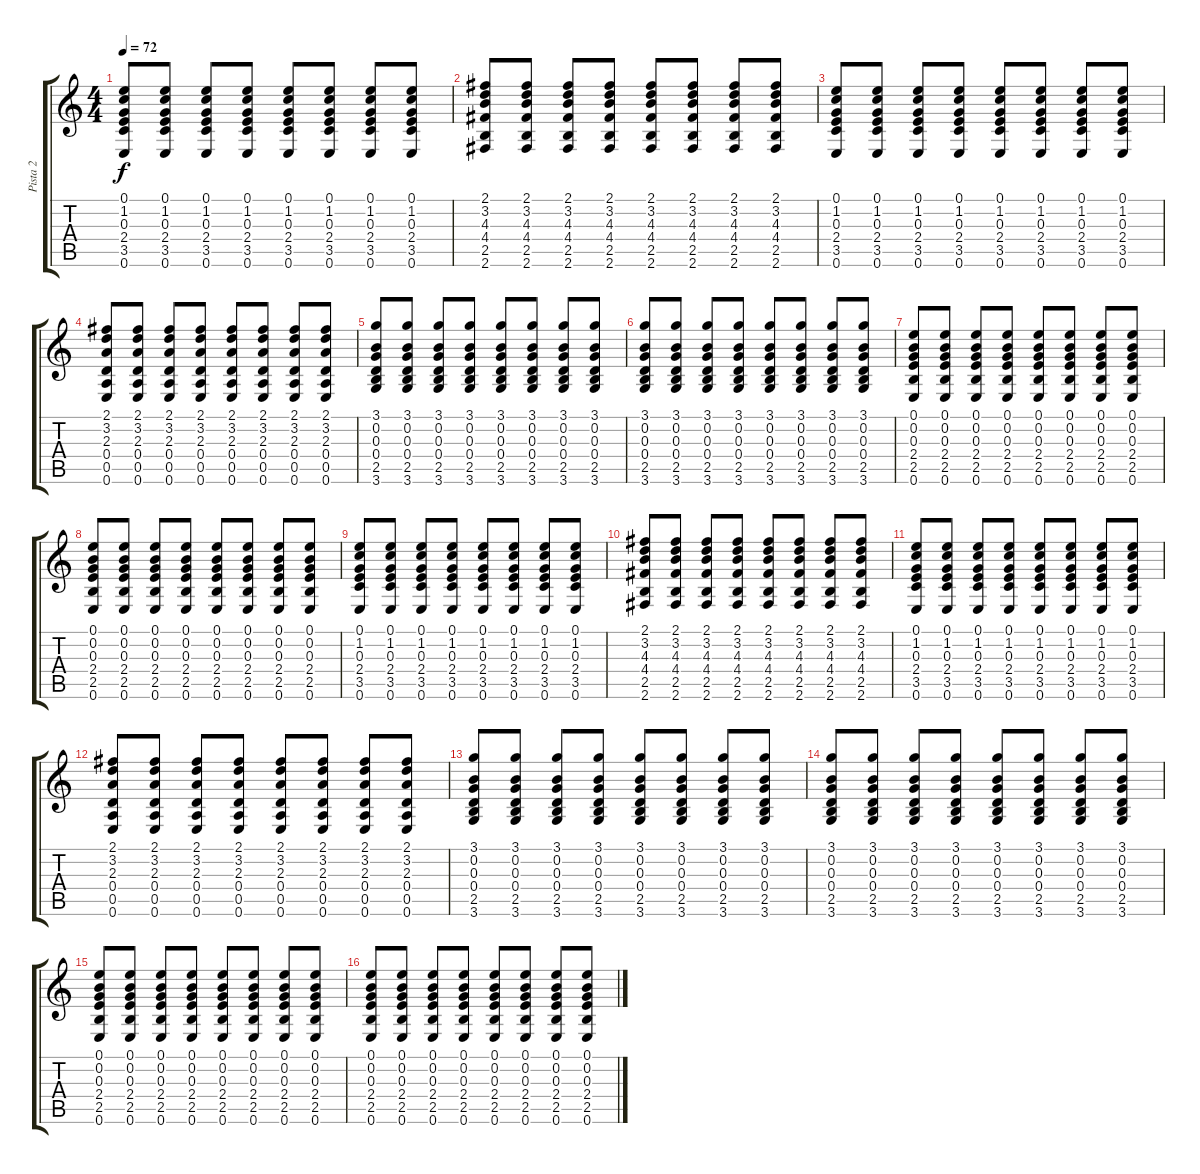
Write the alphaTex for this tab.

\track ("Pista 2" "Pista 2") {instrument overdrivenguitar}
\staff {score tabs}
\tuning (E4 B3 G3 D3 A2 E2) {hide}
\ts (4 4)
\tempo 72
\clef g2
\ks c
(0.1 1.2 0.3 2.4 3.5 0.6).8{dy f} (0.1 1.2 0.3 2.4 3.5 0.6).8 (0.1 1.2 0.3 2.4 3.5 0.6).8 (0.1 1.2 0.3 2.4 3.5 0.6).8 (0.1 1.2 0.3 2.4 3.5 0.6).8 (0.1 1.2 0.3 2.4 3.5 0.6).8 (0.1 1.2 0.3 2.4 3.5 0.6).8 (0.1 1.2 0.3 2.4 3.5 0.6).8 |
(2.1 3.2 4.3 4.4 2.5 2.6).8 (2.1 3.2 4.3 4.4 2.5 2.6).8 (2.1 3.2 4.3 4.4 2.5 2.6).8 (2.1 3.2 4.3 4.4 2.5 2.6).8 (2.1 3.2 4.3 4.4 2.5 2.6).8 (2.1 3.2 4.3 4.4 2.5 2.6).8 (2.1 3.2 4.3 4.4 2.5 2.6).8 (2.1 3.2 4.3 4.4 2.5 2.6).8 |
(0.1 1.2 0.3 2.4 3.5 0.6).8 (0.1 1.2 0.3 2.4 3.5 0.6).8 (0.1 1.2 0.3 2.4 3.5 0.6).8 (0.1 1.2 0.3 2.4 3.5 0.6).8 (0.1 1.2 0.3 2.4 3.5 0.6).8 (0.1 1.2 0.3 2.4 3.5 0.6).8 (0.1 1.2 0.3 2.4 3.5 0.6).8 (0.1 1.2 0.3 2.4 3.5 0.6).8 |
(2.1 3.2 2.3 0.4 0.5 0.6).8 (2.1 3.2 2.3 0.4 0.5 0.6).8 (2.1 3.2 2.3 0.4 0.5 0.6).8 (2.1 3.2 2.3 0.4 0.5 0.6).8 (2.1 3.2 2.3 0.4 0.5 0.6).8 (2.1 3.2 2.3 0.4 0.5 0.6).8 (2.1 3.2 2.3 0.4 0.5 0.6).8 (2.1 3.2 2.3 0.4 0.5 0.6).8 |
(3.1 0.2 0.3 0.4 2.5 3.6).8 (3.1 0.2 0.3 0.4 2.5 3.6).8 (3.1 0.2 0.3 0.4 2.5 3.6).8 (3.1 0.2 0.3 0.4 2.5 3.6).8 (3.1 0.2 0.3 0.4 2.5 3.6).8 (3.1 0.2 0.3 0.4 2.5 3.6).8 (3.1 0.2 0.3 0.4 2.5 3.6).8 (3.1 0.2 0.3 0.4 2.5 3.6).8 |
(3.1 0.2 0.3 0.4 2.5 3.6).8 (3.1 0.2 0.3 0.4 2.5 3.6).8 (3.1 0.2 0.3 0.4 2.5 3.6).8 (3.1 0.2 0.3 0.4 2.5 3.6).8 (3.1 0.2 0.3 0.4 2.5 3.6).8 (3.1 0.2 0.3 0.4 2.5 3.6).8 (3.1 0.2 0.3 0.4 2.5 3.6).8 (3.1 0.2 0.3 0.4 2.5 3.6).8 |
(0.1 0.2 0.3 2.4 2.5 0.6).8 (0.1 0.2 0.3 2.4 2.5 0.6).8 (0.1 0.2 0.3 2.4 2.5 0.6).8 (0.1 0.2 0.3 2.4 2.5 0.6).8 (0.1 0.2 0.3 2.4 2.5 0.6).8 (0.1 0.2 0.3 2.4 2.5 0.6).8 (0.1 0.2 0.3 2.4 2.5 0.6).8 (0.1 0.2 0.3 2.4 2.5 0.6).8 |
(0.1 0.2 0.3 2.4 2.5 0.6).8 (0.1 0.2 0.3 2.4 2.5 0.6).8 (0.1 0.2 0.3 2.4 2.5 0.6).8 (0.1 0.2 0.3 2.4 2.5 0.6).8 (0.1 0.2 0.3 2.4 2.5 0.6).8 (0.1 0.2 0.3 2.4 2.5 0.6).8 (0.1 0.2 0.3 2.4 2.5 0.6).8 (0.1 0.2 0.3 2.4 2.5 0.6).8 |
(0.1 1.2 0.3 2.4 3.5 0.6).8 (0.1 1.2 0.3 2.4 3.5 0.6).8 (0.1 1.2 0.3 2.4 3.5 0.6).8 (0.1 1.2 0.3 2.4 3.5 0.6).8 (0.1 1.2 0.3 2.4 3.5 0.6).8 (0.1 1.2 0.3 2.4 3.5 0.6).8 (0.1 1.2 0.3 2.4 3.5 0.6).8 (0.1 1.2 0.3 2.4 3.5 0.6).8 |
(2.1 3.2 4.3 4.4 2.5 2.6).8 (2.1 3.2 4.3 4.4 2.5 2.6).8 (2.1 3.2 4.3 4.4 2.5 2.6).8 (2.1 3.2 4.3 4.4 2.5 2.6).8 (2.1 3.2 4.3 4.4 2.5 2.6).8 (2.1 3.2 4.3 4.4 2.5 2.6).8 (2.1 3.2 4.3 4.4 2.5 2.6).8 (2.1 3.2 4.3 4.4 2.5 2.6).8 |
(0.1 1.2 0.3 2.4 3.5 0.6).8 (0.1 1.2 0.3 2.4 3.5 0.6).8 (0.1 1.2 0.3 2.4 3.5 0.6).8 (0.1 1.2 0.3 2.4 3.5 0.6).8 (0.1 1.2 0.3 2.4 3.5 0.6).8 (0.1 1.2 0.3 2.4 3.5 0.6).8 (0.1 1.2 0.3 2.4 3.5 0.6).8 (0.1 1.2 0.3 2.4 3.5 0.6).8 |
(2.1 3.2 2.3 0.4 0.5 0.6).8 (2.1 3.2 2.3 0.4 0.5 0.6).8 (2.1 3.2 2.3 0.4 0.5 0.6).8 (2.1 3.2 2.3 0.4 0.5 0.6).8 (2.1 3.2 2.3 0.4 0.5 0.6).8 (2.1 3.2 2.3 0.4 0.5 0.6).8 (2.1 3.2 2.3 0.4 0.5 0.6).8 (2.1 3.2 2.3 0.4 0.5 0.6).8 |
(3.1 0.2 0.3 0.4 2.5 3.6).8 (3.1 0.2 0.3 0.4 2.5 3.6).8 (3.1 0.2 0.3 0.4 2.5 3.6).8 (3.1 0.2 0.3 0.4 2.5 3.6).8 (3.1 0.2 0.3 0.4 2.5 3.6).8 (3.1 0.2 0.3 0.4 2.5 3.6).8 (3.1 0.2 0.3 0.4 2.5 3.6).8 (3.1 0.2 0.3 0.4 2.5 3.6).8 |
(3.1 0.2 0.3 0.4 2.5 3.6).8 (3.1 0.2 0.3 0.4 2.5 3.6).8 (3.1 0.2 0.3 0.4 2.5 3.6).8 (3.1 0.2 0.3 0.4 2.5 3.6).8 (3.1 0.2 0.3 0.4 2.5 3.6).8 (3.1 0.2 0.3 0.4 2.5 3.6).8 (3.1 0.2 0.3 0.4 2.5 3.6).8 (3.1 0.2 0.3 0.4 2.5 3.6).8 |
(0.1 0.2 0.3 2.4 2.5 0.6).8 (0.1 0.2 0.3 2.4 2.5 0.6).8 (0.1 0.2 0.3 2.4 2.5 0.6).8 (0.1 0.2 0.3 2.4 2.5 0.6).8 (0.1 0.2 0.3 2.4 2.5 0.6).8 (0.1 0.2 0.3 2.4 2.5 0.6).8 (0.1 0.2 0.3 2.4 2.5 0.6).8 (0.1 0.2 0.3 2.4 2.5 0.6).8 |
(0.1 0.2 0.3 2.4 2.5 0.6).8 (0.1 0.2 0.3 2.4 2.5 0.6).8 (0.1 0.2 0.3 2.4 2.5 0.6).8 (0.1 0.2 0.3 2.4 2.5 0.6).8 (0.1 0.2 0.3 2.4 2.5 0.6).8 (0.1 0.2 0.3 2.4 2.5 0.6).8 (0.1 0.2 0.3 2.4 2.5 0.6).8 (0.1 0.2 0.3 2.4 2.5 0.6).8
